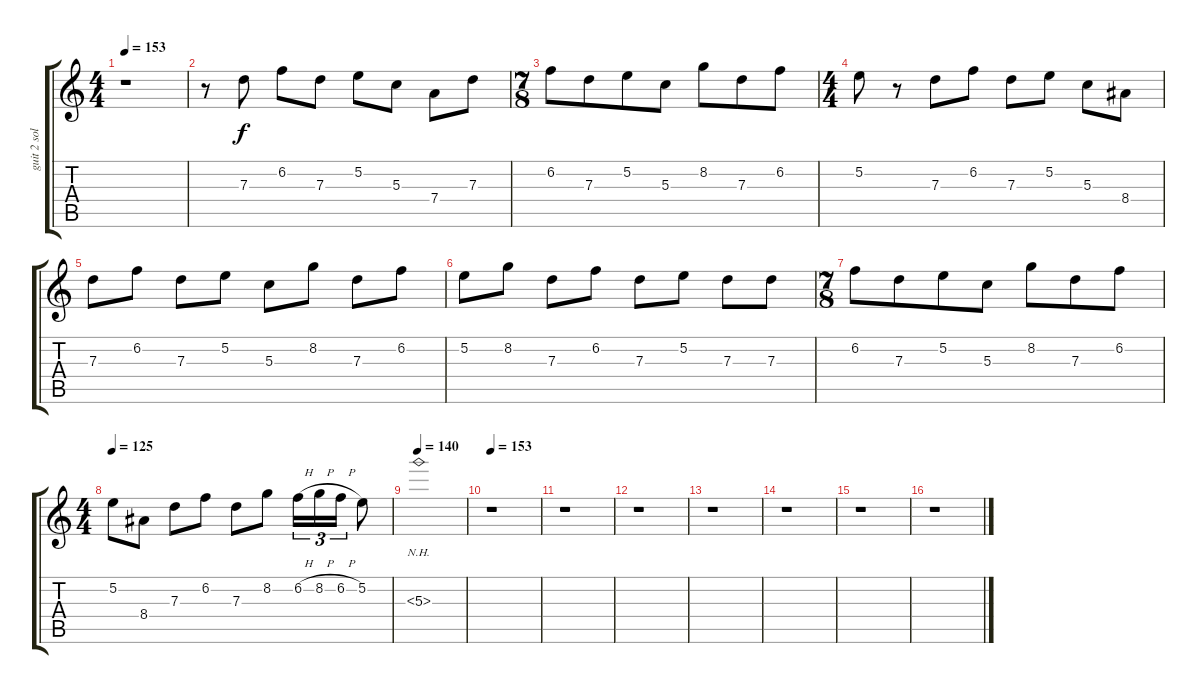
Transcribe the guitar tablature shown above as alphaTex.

\track ("guit 2 solo" "guit 2 sol") {instrument distortionguitar}
\staff {score tabs}
\tuning (E4 B3 G3 D3 A2 E2) {hide}
\ts (4 4)
\tempo 153
\tempo 117
\tempo 153
\clef g2
\ks c
r.1{dy f instrument distortionguitar} |
r.8 7.3.8 6.2.8 7.3.8 5.2.8 5.3.8 7.4.8 7.3.8 |
\ts (7 8)
6.2.8 7.3.8 5.2.8 5.3.8 8.2.8 7.3.8 6.2.8 |
\ts (4 4)
5.2.8 r.8 7.3.8 6.2.8 7.3.8 5.2.8 5.3.8 8.4.8 |
7.3.8 6.2.8 7.3.8 5.2.8 5.3.8 8.2.8 7.3.8 6.2.8 |
5.2.8 8.2.8 7.3.8 6.2.8 7.3.8 5.2.8 7.3.8 7.3.8 |
\ts (7 8)
6.2.8 7.3.8 5.2.8 5.3.8 8.2.8 7.3.8 6.2.8 |
\ts (4 4)
\tempo 125
5.2.8 8.4.8 7.3.8 6.2.8 7.3.8 8.2.8 6.2{h}.16{tu (3 2)} 8.2{h}.16{tu (3 2)} 6.2{h}.16{tu (3 2)} 5.2.8 |
\tempo 140
5.3{nh}.1 |
\tempo 153
r.1 |
r.1 |
r.1 |
r.1 |
r.1 |
r.1 |
r.1
